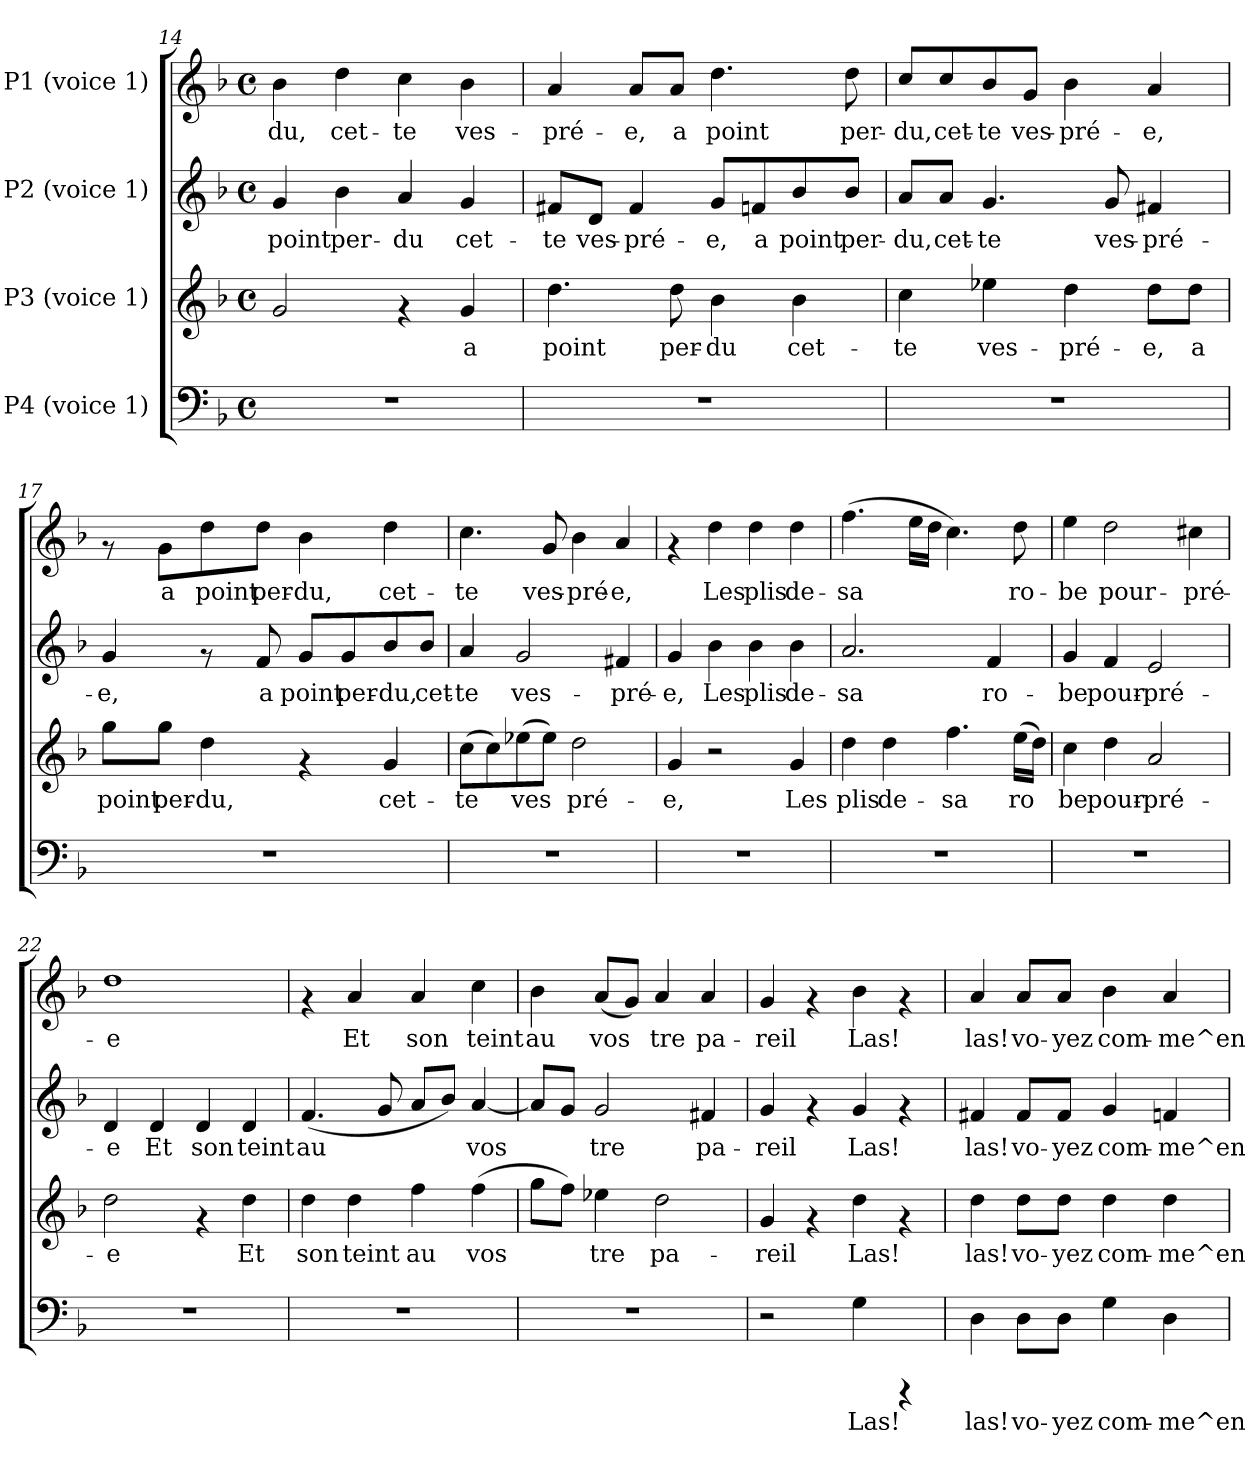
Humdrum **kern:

**kern	**text	**kern	**text	**kern	**text	**kern	**text
*part4	*part4	*part3	*part3	*part2	*part2	*part1	*part1
*staff4	*staff4	*staff3	*staff3	*staff2	*staff2	*staff1	*staff1
*I"P4 (voice 1)	*	*I"P3 (voice 1)	*	*I"P2 (voice 1)	*	*I"P1 (voice 1)	*
*clefF4	*	*clefG2	*	*clefG2	*	*clefG2	*
*k[b-]	*	*k[b-]	*	*k[b-]	*	*k[b-]	*
*F:	*	*F:	*	*F:	*	*F:	*
*M4/4	*	*M4/4	*	*M4/4	*	*M4/4	*
*met(c)	*	*met(c)	*	*met(c)	*	*met(c)	*
=14	=14	=14	=14	=14	=14	=14	=14
!	!	!	!LO:LY:b:cj	!	!LO:LY:b:cj	!	!LO:LY:b:cj
1r	.	2g/	.	4g/	point	4b-\	-du,
!	!	!	!	!	!LO:LY:b:cj	!	!LO:LY:b:cj
.	.	.	.	4b-\	per-	4dd\	cet-
!	!	!	!	!	!LO:LY:b:cj	!	!LO:LY:b:cj
.	.	4rf	.	4a/	-du	4cc\	-te
!	!	!	!LO:LY:b:cj	!	!LO:LY:b:cj	!	!LO:LY:b:cj
.	.	4g/	a	4g/	cet-	4b-\	ves-
!!LO:PB:g=z
=15	=15	=15	=15	=15	=15	=15	=15
!	!	!	!LO:LY:b:cj	!	!LO:LY:b:cj	!	!LO:LY:b:cj
1r	.	4.dd\	point	8f#X/L	-te	4a/	-pré-
!	!	!	!	!	!LO:LY:b:cj	!	!
.	.	.	.	8d/J	ves-	.	.
!	!	!	!	!	!LO:LY:b:cj	!	!LO:LY:b:cj
.	.	.	.	4f#/	-pré-	8a/L	-e,
!	!	!	!LO:LY:b:cj	!	!	!	!LO:LY:b:cj
.	.	8dd\	per-	.	.	8a/J	a
!	!	!	!LO:LY:b:cj	!	!LO:LY:b:cj	!	!LO:LY:b:cj
.	.	4b-\	-du	8g/L	-e,	4.dd\	point
!	!	!	!	!	!LO:LY:b:cj	!	!
.	.	.	.	8fn/	a	.	.
!	!	!	!LO:LY:b:cj	!	!LO:LY:b:cj	!	!
.	.	4b-\	cet-	8b-/	point	.	.
!	!	!	!	!	!LO:LY:b:cj	!	!LO:LY:b:cj
.	.	.	.	8b-/J	per-	8dd\	per-
=16	=16	=16	=16	=16	=16	=16	=16
!	!	!	!LO:LY:b:cj	!	!LO:LY:b:cj	!	!LO:LY:b:cj
1r	.	4cc\	-te	8a/L	-du,	8cc/L	-du,
!	!	!	!	!	!LO:LY:b:cj	!	!LO:LY:b:cj
.	.	.	.	8a/J	cet-	8cc/	cet-
!	!	!	!LO:LY:b:cj	!	!LO:LY:b:cj	!	!LO:LY:b:cj
.	.	4ee-X\	ves-	4.g/	-te	8b-/	-te
!	!	!	!	!	!	!	!LO:LY:b:cj
.	.	.	.	.	.	8g/J	ves-
!	!	!	!LO:LY:b:cj	!	!	!	!LO:LY:b:cj
.	.	4dd\	-pré-	.	.	4b-\	-pré-
!	!	!	!	!	!LO:LY:b:cj	!	!
.	.	.	.	8g/	ves-	.	.
!	!	!	!LO:LY:b:cj	!	!LO:LY:b:cj	!	!LO:LY:b:cj
.	.	8dd\L	-e,	4f#X/	-pré-	4a/	-e,
!	!	!	!LO:LY:b:cj	!	!	!	!
.	.	8dd\J	a	.	.	.	.
=17	=17	=17	=17	=17	=17	=17	=17
!	!	!	!LO:LY:b:cj	!	!LO:LY:b:cj	!	!
1r	.	8gg\L	point	4g/	-e,	8rf	.
!	!	!	!LO:LY:b:cj	!	!	!	!LO:LY:b:cj
.	.	8gg\J	per-	.	.	8g\L	a
!	!	!	!LO:LY:b:cj	!	!	!	!LO:LY:b:cj
.	.	4dd\	-du,	8rf	.	8dd\	point
!	!	!	!	!	!LO:LY:b:cj	!	!LO:LY:b:cj
.	.	.	.	8f/	a	8dd\J	per-
!	!	!	!	!	!LO:LY:b:cj	!	!LO:LY:b:cj
.	.	4rf	.	8g/L	point	4b-\	-du,
!	!	!	!	!	!LO:LY:b:cj	!	!
.	.	.	.	8g/	per-	.	.
!	!	!	!LO:LY:b:cj	!	!LO:LY:b:cj	!	!LO:LY:b:cj
.	.	4g/	cet-	8b-/	-du,	4dd\	cet-
!	!	!	!	!	!LO:LY:b:cj	!	!
.	.	.	.	8b-/J	cet-	.	.
!!LO:LB:g=z
=18	=18	=18	=18	=18	=18	=18	=18
!	!	!	!LO:LY:b:cj	!	!LO:LY:b:cj	!	!LO:LY:b:cj
1r	.	(>8cc\L	-te	4a/	-te	4.cc\	-te
!	!	!	!LO:LY:b:cj	!	!	!	!
.	.	8cc\)	.	.	.	.	.
!	!	!	!LO:LY:b:cj	!	!LO:LY:b:cj	!	!
.	.	(>8ee-X\	ves-	2g/	ves-	.	.
!	!	!	!LO:LY:b:cj	!	!	!	!LO:LY:b:cj
.	.	8ee-\J)	-	.	.	8g/	ves-
!	!	!	!LO:LY:b:cj	!	!	!	!LO:LY:b:cj
.	.	2dd\	pré-	.	.	4b-\	-pré-
!	!	!	!	!	!LO:LY:b:cj	!	!LO:LY:b:cj
.	.	.	.	4f#X/	-pré-	4a/	-e,
=19	=19	=19	=19	=19	=19	=19	=19
!	!	!	!LO:LY:b:cj	!	!LO:LY:b:cj	!	!
1r	.	4g/	-e,	4g/	-e,	4rf	.
!	!	!	!	!	!LO:LY:b:cj	!	!LO:LY:b:cj
.	.	2r	.	4b-\	Les	4dd\	Les
!	!	!	!	!	!LO:LY:b:cj	!	!LO:LY:b:cj
.	.	.	.	4b-\	plis	4dd\	plis
!	!	!	!LO:LY:b:cj	!	!LO:LY:b:cj	!	!LO:LY:b:cj
.	.	4g/	Les	4b-\	de-	4dd\	de-
=20	=20	=20	=20	=20	=20	=20	=20
!	!	!	!LO:LY:b:cj	!	!LO:LY:b:cj	!	!LO:LY:b:cj
1r	.	4dd\	plis	2.a/	-sa	(>4.ff\	-sa
!	!	!	!LO:LY:b:cj	!	!	!	!
.	.	4dd\	de-	.	.	.	.
!	!	!	!	!	!	!	!LO:LY:b:cj
.	.	.	.	.	.	16ee\L	.
!	!	!	!	!	!	!	!LO:LY:b:cj
.	.	.	.	.	.	16dd\J	.
!	!	!	!LO:LY:b:cj	!	!	!	!LO:LY:b:cj
.	.	4.ff\	-sa	.	.	4.cc\)	.
!	!	!	!	!	!LO:LY:b:cj	!	!
.	.	.	.	4f/	ro-	.	.
!	!	!	!LO:LY:b:cj	!	!	!	!LO:LY:b:cj
.	.	(>16ee\L	ro-	.	.	8dd\	ro-
!	!	!	!LO:LY:b:cj	!	!	!	!
.	.	16dd\J)	--	.	.	.	.
=21	=21	=21	=21	=21	=21	=21	=21
!	!	!	!LO:LY:b:cj	!	!LO:LY:b:cj	!	!LO:LY:b:cj
1r	.	4cc\	-be	4g/	-be	4ee\	-be
!	!	!	!LO:LY:b:cj	!	!LO:LY:b:cj	!	!LO:LY:b:cj
.	.	4dd\	pour-	4f/	pour-	2dd\	pour-
!	!	!	!LO:LY:b:cj	!	!LO:LY:b:cj	!	!
.	.	2a/	-pré-	2e/	-pré-	.	.
!	!	!	!	!	!	!	!LO:LY:b:cj
.	.	.	.	.	.	4cc#X\	-pré-
!!LO:LB:g=z
=22	=22	=22	=22	=22	=22	=22	=22
!	!	!	!LO:LY:b:cj	!	!LO:LY:b:cj	!	!LO:LY:b:cj
1r	.	2dd\	-e	4d/	-e	1dd	-e
!	!	!	!	!	!LO:LY:b:cj	!	!
.	.	.	.	4d/	Et	.	.
!	!	!	!	!	!LO:LY:b:cj	!	!
.	.	4rf	.	4d/	son	.	.
!	!	!	!LO:LY:b:cj	!	!LO:LY:b:cj	!	!
.	.	4dd\	Et	4d/	teint	.	.
=23	=23	=23	=23	=23	=23	=23	=23
!	!	!	!LO:LY:b:cj	!	!LO:LY:b:cj	!	!
1r	.	4dd\	son	(<4.f/	au	4rf	.
!	!	!	!LO:LY:b:cj	!	!	!	!LO:LY:b:cj
.	.	4dd\	teint	.	.	4a/	Et
!	!	!	!	!	!LO:LY:b:cj	!	!
.	.	.	.	8g/	.	.	.
!	!	!	!LO:LY:b:cj	!	!LO:LY:b:cj	!	!LO:LY:b:cj
.	.	4ff\	au	8a/L	.	4a/	son
!	!	!	!	!	!LO:LY:b:cj	!	!
.	.	.	.	8b-/J)	.	.	.
!	!	!	!LO:LY:b:cj	!	!LO:LY:b:cj	!	!LO:LY:b:cj
.	.	(>4ff\	vos-	[<4a/	vos-	4cc\	teint
=24	=24	=24	=24	=24	=24	=24	=24
!	!	!	!LO:LY:b:cj	!	!LO:LY:b:cj	!	!LO:LY:b:cj
1r	.	8gg\L	-	8a/L]	-	4b-\	au
!	!	!	!LO:LY:b:cj	!	!LO:LY:b:cj	!	!
.	.	8ff\J)	.	8g/J	.	.	.
!	!	!	!LO:LY:b:cj	!	!LO:LY:b:cj	!	!LO:LY:b:cj
.	.	4ee-X\	tre	2g/	tre	(<8a/L	vos-
!	!	!	!	!	!	!	!LO:LY:b:cj
.	.	.	.	.	.	8g/J)	-
!	!	!	!LO:LY:b:cj	!	!	!	!LO:LY:b:cj
.	.	2dd\	pa-	.	.	4a/	tre
!	!	!	!	!	!LO:LY:b:cj	!	!LO:LY:b:cj
.	.	.	.	4f#X/	pa-	4a/	pa-
=25	=25	=25	=25	=25	=25	=25	=25
!	!	!	!LO:LY:b:cj	!	!LO:LY:b:cj	!	!LO:LY:b:cj
2r	.	4g/	-reil	4g/	-reil	4g/	-reil
.	.	4rf	.	4rf	.	4rf	.
!	!LO:LY:b:cj	!	!LO:LY:b:cj	!	!LO:LY:b:cj	!	!LO:LY:b:cj
4G\	Las!	4dd\	Las!	4g/	Las!	4b-\	Las!
4rCCC	.	4rf	.	4rf	.	4rf	.
!!LO:LB:g=z
=26	=26	=26	=26	=26	=26	=26	=26
!	!LO:LY:b:cj	!	!LO:LY:b:cj	!	!LO:LY:b:cj	!	!LO:LY:b:cj
4D\	las!	4dd\	las!	4f#X/	las!	4a/	las!
!	!LO:LY:b:cj	!	!LO:LY:b:cj	!	!LO:LY:b:cj	!	!LO:LY:b:cj
8D\L	vo-	8dd\L	vo-	8f#/L	vo-	8a/L	vo-
!	!LO:LY:b:cj	!	!LO:LY:b:cj	!	!LO:LY:b:cj	!	!LO:LY:b:cj
8D\J	-yez	8dd\J	-yez	8f#/J	-yez	8a/J	-yez
!	!LO:LY:b:cj	!	!LO:LY:b:cj	!	!LO:LY:b:cj	!	!LO:LY:b:cj
4G\	com-	4dd\	com-	4g/	com-	4b-\	com-
!	!LO:LY:b:cj	!	!LO:LY:b:cj	!	!LO:LY:b:cj	!	!LO:LY:b:cj
4D\	-me^en	4dd\	-me^en	4fn/	-me^en	4a/	-me^en
=	=	=	=	=	=	=	=
*-	*-	*-	*-	*-	*-	*-	*-
